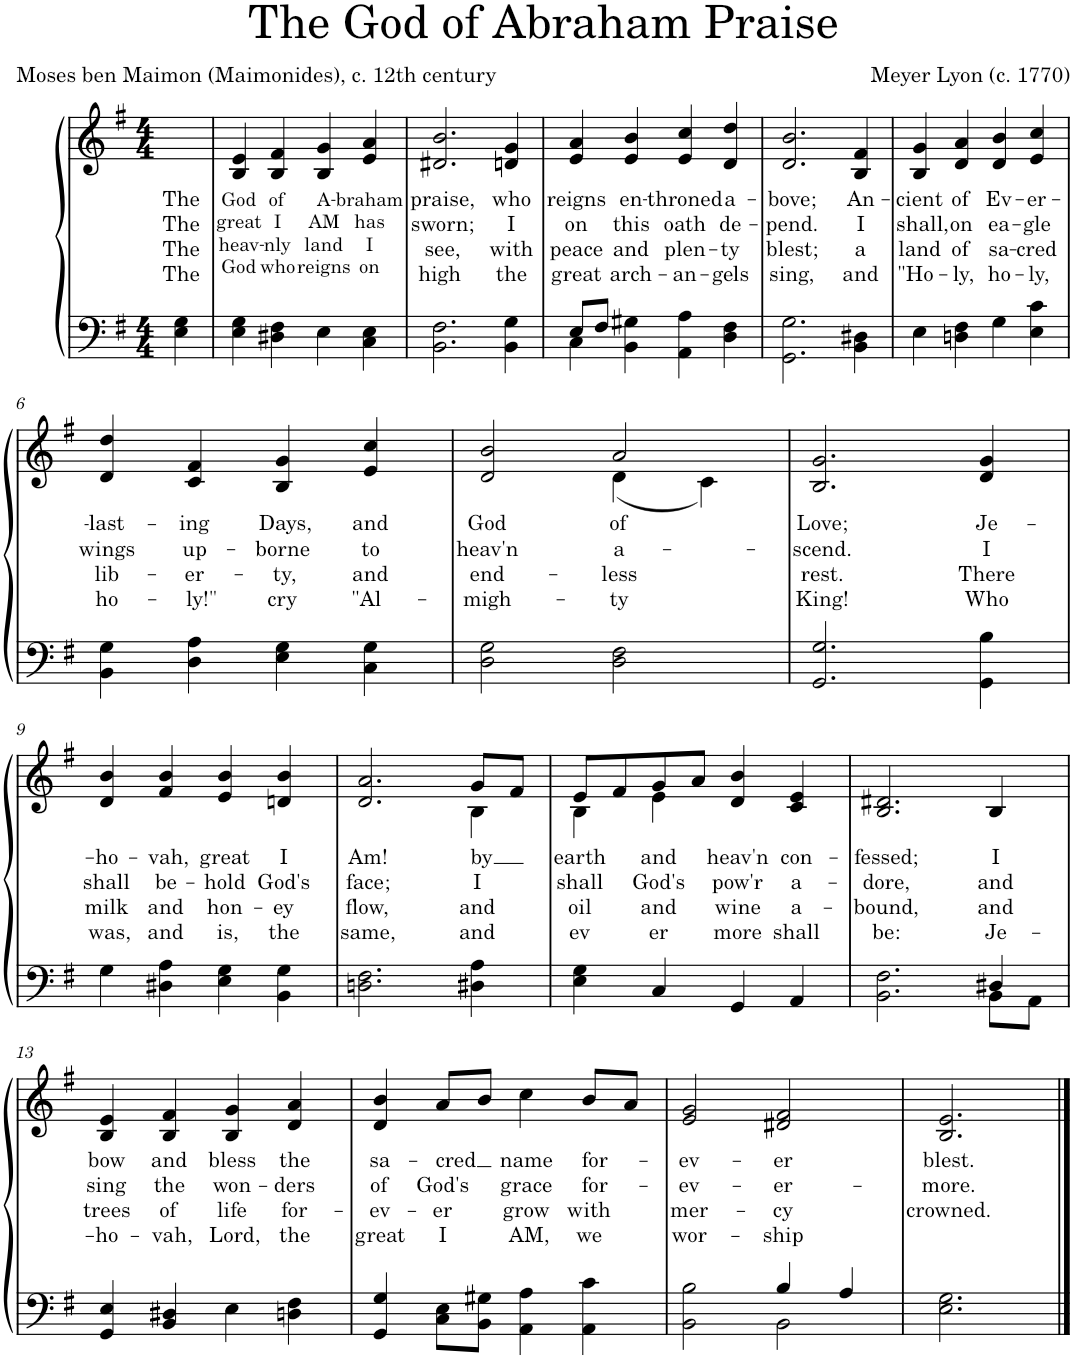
**kern	**kern	**text	**text	**text	**text
*part1	*part1	*part1	*part1	*part1	*part1
*staff2	*staff1	*staff1	*staff1	*staff1	*staff1
*I"Piano	*	*	*	*	*
*I'Pno.	*	*	*	*	*
*clefF4	*clefG2	*	*	*	*
*k[f#]	*k[f#]	*	*	*	*
*M4/4	*M4/4	*	*	*	*
=	=	=	=	=	=
!	!	!LO:LY:b	!LO:LY:b	!LO:LY:b	!LO:LY:b
4E\ 4G\	4B	The	The	The	The
=1	=1	=1	=1	=1	=1
!	!	!LO:LY:b	!LO:LY:b	!LO:LY:b	!LO:LY:b
4E\ 4G\	4B/ 4e/	God	great	heav-	God
!	!	!LO:LY:b	!LO:LY:b	!LO:LY:b	!LO:LY:b
4D#X\ 4F#\	4B/ 4f#/	of	I	-nly	who
!	!	!LO:LY:b	!LO:LY:b	!LO:LY:b	!LO:LY:b
4E\	4B/ 4g/	A-	AM	land	reigns
!	!	!LO:LY:b	!LO:LY:b	!LO:LY:b	!LO:LY:b
4C\ 4E\	4e/ 4a/	-braham	has	I	on
=2	=2	=2	=2	=2	=2
!	!	!LO:LY:b	!LO:LY:b	!LO:LY:b	!LO:LY:b
2.BB\ 2.F#\	2.d#X/ 2.b/	praise,	sworn;	see,	high
!	!	!LO:LY:b	!LO:LY:b	!LO:LY:b	!LO:LY:b
4BB\ 4G\	4dn/ 4g/	who	I	with	the
=3	=3	=3	=3	=3	=3
*^	*	*	*	*	*
!	!	!	!LO:LY:b	!LO:LY:b	!LO:LY:b	!LO:LY:b
4C\	8E/L	4e/ 4a/	reigns	on	peace	great
.	8F#/J	.	.	.	.	.
!	!	!	!LO:LY:b	!LO:LY:b	!LO:LY:b	!LO:LY:b
4BB\ 4G#X\	2.ryy	4e/ 4b/	en-	this	and	arch-
!	!	!	!LO:LY:b	!LO:LY:b	!LO:LY:b	!LO:LY:b
4AA\ 4A\	.	4e/ 4cc/	-throned	oath	plen-	-an-
!	!	!	!LO:LY:b	!LO:LY:b	!LO:LY:b	!LO:LY:b
4D\ 4F#\	.	4d/ 4dd/	a-	de-	-ty	-gels
*v	*v	*	*	*	*	*
=4	=4	=4	=4	=4	=4
!	!	!LO:LY:b	!LO:LY:b	!LO:LY:b	!LO:LY:b
2.GG\ 2.G\	2.d/ 2.b/	-bove;	-pend.	blest;	sing,
!	!	!LO:LY:b	!LO:LY:b	!LO:LY:b	!LO:LY:b
4BB\ 4D#X\	4B/ 4f#/	An-	I	a	and
=5	=5	=5	=5	=5	=5
!	!	!LO:LY:b	!LO:LY:b	!LO:LY:b	!LO:LY:b
4E\	4B/ 4g/	-cient	shall,	land	"Ho-
!	!	!LO:LY:b	!LO:LY:b	!LO:LY:b	!LO:LY:b
4Dn\ 4F#\	4d/ 4a/	of	on	of	-ly,
!	!	!LO:LY:b	!LO:LY:b	!LO:LY:b	!LO:LY:b
4G\	4d/ 4b/	Ev-	ea-	sa-	ho-
!	!	!LO:LY:b	!LO:LY:b	!LO:LY:b	!LO:LY:b
4E\ 4c\	4e/ 4cc/	-er-	-gle	-cred	-ly,
!!LO:LB:g=z
=6	=6	=6	=6	=6	=6
!	!	!LO:LY:b	!LO:LY:b	!LO:LY:b	!LO:LY:b
4BB\ 4G\	4d/ 4dd/	-last-	wings	lib-	ho-
!	!	!LO:LY:b	!LO:LY:b	!LO:LY:b	!LO:LY:b
4D\ 4A\	4c/ 4f#/	-ing	up-	-er-	-ly!"
!	!	!LO:LY:b	!LO:LY:b	!LO:LY:b	!LO:LY:b
4E\ 4G\	4B/ 4g/	Days,	-borne	-ty,	cry
!	!	!LO:LY:b	!LO:LY:b	!LO:LY:b	!LO:LY:b
4C\ 4G\	4e/ 4cc/	and	to	and	"Al-
=7	=7	=7	=7	=7	=7
!	!	!LO:LY:b	!LO:LY:b	!LO:LY:b	!LO:LY:b
*	*^	*	*	*	*
2D\ 2G\	2d/ 2b/	2ryy	God	heav'n	end-	-migh-
!	!	!	!LO:LY:b	!LO:LY:b	!LO:LY:b	!LO:LY:b
2D\ 2F#\	2a/	(4d\	of	a-	-less	-ty
.	.	4c\)	.	.	.	.
=8	=8	=8	=8	=8	=8	=8
!	!	!	!LO:LY:b	!LO:LY:b	!LO:LY:b	!LO:LY:b
*	*v	*v	*	*	*	*
2.GG/ 2.G/	2.B/ 2.g/	Love;	-scend.	rest.	King!
!	!	!LO:LY:b	!LO:LY:b	!LO:LY:b	!LO:LY:b
4GG\ 4B\	4d/ 4g/	Je-	I	There	Who
!!LO:LB:g=z
=9	=9	=9	=9	=9	=9
!	!	!LO:LY:b	!LO:LY:b	!LO:LY:b	!LO:LY:b
4G\	4d/ 4b/	-ho-	shall	milk	was,
!	!	!LO:LY:b	!LO:LY:b	!LO:LY:b	!LO:LY:b
4D#X\ 4A\	4f#/ 4b/	-vah,	be-	and	and
!	!	!LO:LY:b	!LO:LY:b	!LO:LY:b	!LO:LY:b
4E\ 4G\	4e/ 4b/	great	-hold	hon-	is,
!	!	!LO:LY:b	!LO:LY:b	!LO:LY:b	!LO:LY:b
4BB\ 4G\	4dn/ 4b/	I	God's	-ey	the
=10	=10	=10	=10	=10	=10
!	!	!LO:LY:b	!LO:LY:b	!LO:LY:b	!LO:LY:b
*	*^	*	*	*	*
2.Dn\ 2.F#\	2.d/ 2.a/	2.ryy	Am!	face;	flow,	same,
!	!	!	!LO:LY:b	!LO:LY:b	!LO:LY:b	!LO:LY:b
4D#X\ 4A\	8g/L	4B\	by	I	and	and
.	8f#/J	.	.	.	.	.
=11	=11	=11	=11	=11	=11	=11
!	!	!	!LO:LY:b	!LO:LY:b	!LO:LY:b	!LO:LY:b
4E\ 4G\	8e/L	4B\	earth	shall	oil	ev
.	8f#/	.	.	.	.	.
!	!	!	!LO:LY:b	!LO:LY:b	!LO:LY:b	!LO:LY:b
4C/	8g/	4e\	and	God's	and	er
.	8a/J	.	.	.	.	.
!	!	!	!LO:LY:b	!LO:LY:b	!LO:LY:b	!LO:LY:b
4GG/	4d/ 4b/	2ryy	heav'n	pow'r	wine	more
!	!	!	!LO:LY:b	!LO:LY:b	!LO:LY:b	!LO:LY:b
4AA/	4c/ 4e/	.	con-	a-	a-	shall
*	*v	*v	*	*	*	*
=12	=12	=12	=12	=12	=12
*^	*	*	*	*	*
!	!	!	!LO:LY:b	!LO:LY:b	!LO:LY:b	!LO:LY:b
2.BB\ 2.F#\	2.ryy	2.B/ 2.d#X/	-fessed;	-dore,	-bound,	be:
!	!	!	!LO:LY:b	!LO:LY:b	!LO:LY:b	!LO:LY:b
4D#X/	8BB\L	4B/	I	and	and	Je-
.	8AA\J	.	.	.	.	.
!!LO:LB:g=z
=13	=13	=13	=13	=13	=13	=13
!	!	!	!LO:LY:b	!LO:LY:b	!LO:LY:b	!LO:LY:b
*v	*v	*	*	*	*	*
4GG/ 4E/	4B/ 4e/	bow	sing	trees	-ho-
!	!	!LO:LY:b	!LO:LY:b	!LO:LY:b	!LO:LY:b
4BB/ 4D#X/	4B/ 4f#/	and	the	of	-vah,
!	!	!LO:LY:b	!LO:LY:b	!LO:LY:b	!LO:LY:b
4E\	4B/ 4g/	bless	won-	life	Lord,
!	!	!LO:LY:b	!LO:LY:b	!LO:LY:b	!LO:LY:b
4Dn\ 4F#\	4d/ 4a/	the	-ders	for-	the
=14	=14	=14	=14	=14	=14
!	!	!LO:LY:b	!LO:LY:b	!LO:LY:b	!LO:LY:b
4GG/ 4G/	4d/ 4b/	sa-	of	-ev-	great
!	!	!LO:LY:b	!LO:LY:b	!LO:LY:b	!LO:LY:b
8C\ 8E\L	8a/L	-cred	God's	-er	I
8BB\ 8G#X\J	8b/J	.	.	.	.
!	!	!LO:LY:b	!LO:LY:b	!LO:LY:b	!LO:LY:b
4AA\ 4A\	4cc\	name	grace	grow	AM,
!	!	!LO:LY:b	!LO:LY:b	!LO:LY:b	!LO:LY:b
4AA\ 4c\	8b/L	for-	for-	with	we
.	8a/J	.	.	.	.
=15	=15	=15	=15	=15	=15
*^	*	*	*	*	*
!	!	!	!LO:LY:b	!LO:LY:b	!LO:LY:b	!LO:LY:b
2BB\ 2B\	2ryy	2e/ 2g/	-ev-	-ev-	mer-	wor-
!	!	!	!LO:LY:b	!LO:LY:b	!LO:LY:b	!LO:LY:b
4B/	2BB\	2d#X/ 2f#/	-er	-er-	-cy	-ship
4A/	.	.	.	.	.	.
*v	*v	*	*	*	*	*
=16	=16	=16	=16	=16	=16
!	!	!LO:LY:b	!LO:LY:b	!LO:LY:b	!
2.E\ 2.G\	2.B/ 2.e/	blest.	-more.	crowned.	.
==	==	==	==	==	==
*-	*-	*-	*-	*-	*-
